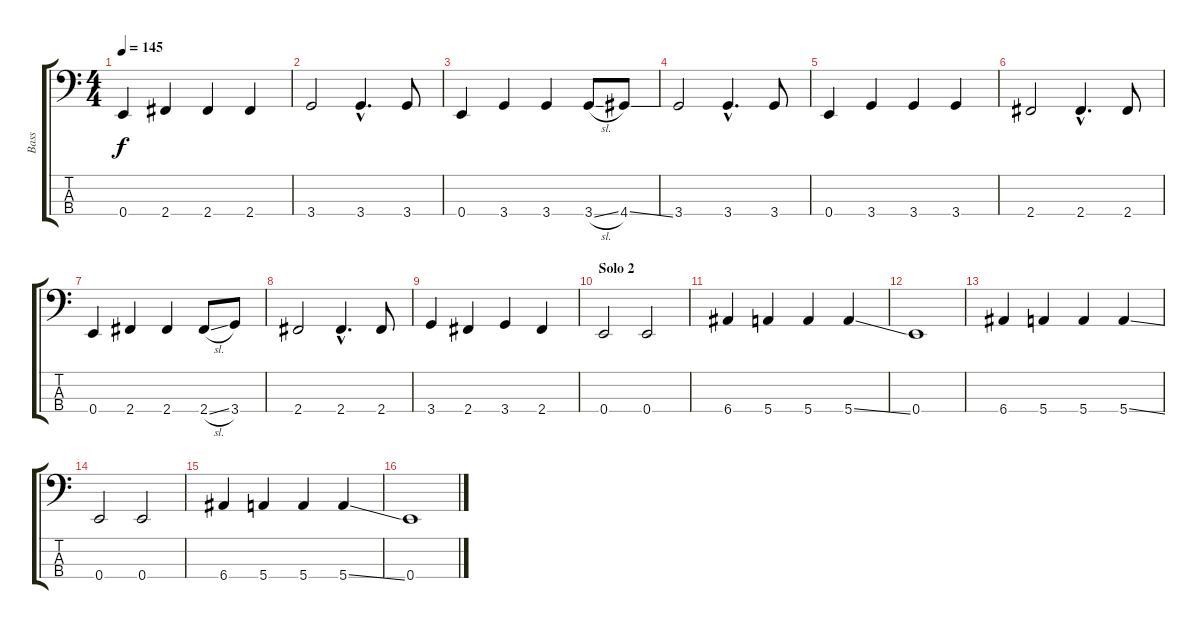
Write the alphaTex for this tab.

\track ("Bass" "Bass") {instrument electricbasspick}
\staff {score tabs}
\tuning (G2 D2 A1 E1) {hide}
\ts (4 4)
\tempo 145
\clef f4
\ks c
0.4.4{dy f} 2.4.4 2.4.4 2.4.4 |
3.4.2 3.4{hac}.4{d} 3.4.8 |
0.4.4 3.4.4 3.4.4 3.4{sl}.8 4.4{ss}.8 |
3.4.2 3.4{hac}.4{d} 3.4.8 |
0.4.4 3.4.4 3.4.4 3.4.4 |
2.4.2 2.4{hac}.4{d} 2.4.8 |
0.4.4 2.4.4 2.4.4 2.4{sl}.8 3.4.8 |
2.4.2 2.4{hac}.4{d} 2.4.8 |
3.4.4 2.4.4 3.4.4 2.4.4 |
\section ("" "Solo 2")
0.4.2 0.4.2 |
6.4.4 5.4.4 5.4.4 5.4{ss}.4 |
0.4.1 |
6.4.4 5.4.4 5.4.4 5.4{ss}.4 |
0.4.2 0.4.2 |
6.4.4 5.4.4 5.4.4 5.4{ss}.4 |
0.4.1
